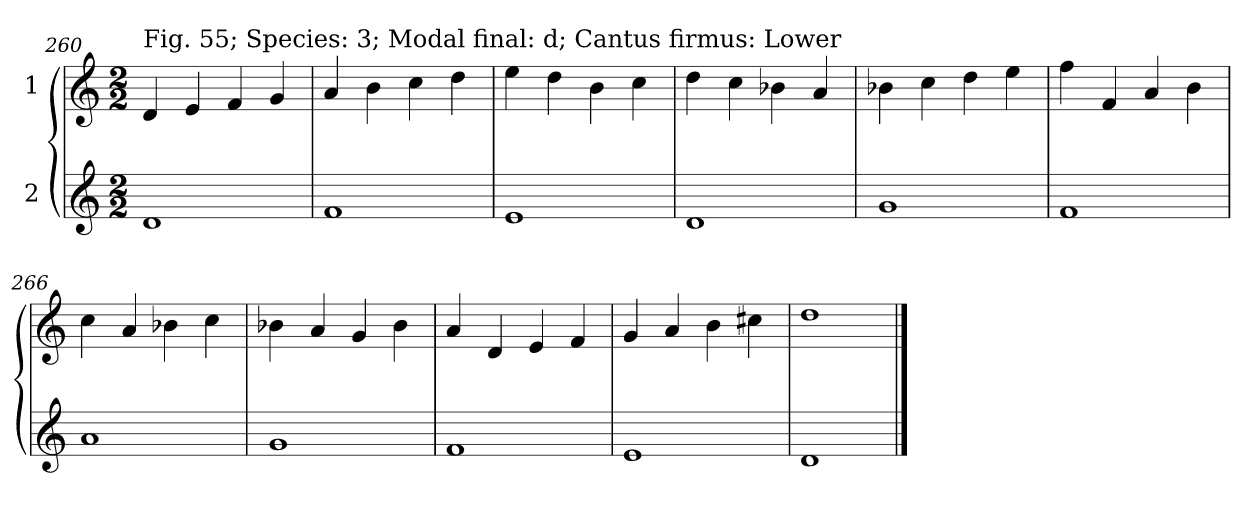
**kern	**kern
*part2	*part1
*staff2	*staff1
*I"2	*I"1
!!LO:PB:g=z
*clefG2	*clefG2
*k[]	*k[]
*M2/2	*M2/2
=260	=260
!	!LO:TX:a:t=Fig. 55; Species&colon; 3; Modal final&colon; d; Cantus firmus&colon; Lower
1d	4d/
.	4e/
.	4f/
.	4g/
=261	=261
1f	4a/
.	4b\
.	4cc\
.	4dd\
=262	=262
1e	4ee\
.	4dd\
.	4b\
.	4cc\
=263	=263
1d	4dd\
.	4cc\
.	4b-X\
.	4a/
=264	=264
1g	4b-X\
.	4cc\
.	4dd\
.	4ee\
!!LO:LB:g=z
=265	=265
1f	4ff\
.	4f/
.	4a/
.	4b\
=266	=266
1a	4cc\
.	4a/
.	4b-X\
.	4cc\
=267	=267
1g	4b-X\
.	4a/
.	4g/
.	4b-\
=268	=268
1f	4a/
.	4d/
.	4e/
.	4f/
=269	=269
1e	4g/
.	4a/
.	4b\
.	4cc#X\
=270	=270
1d	1dd
==	==
*-	*-
